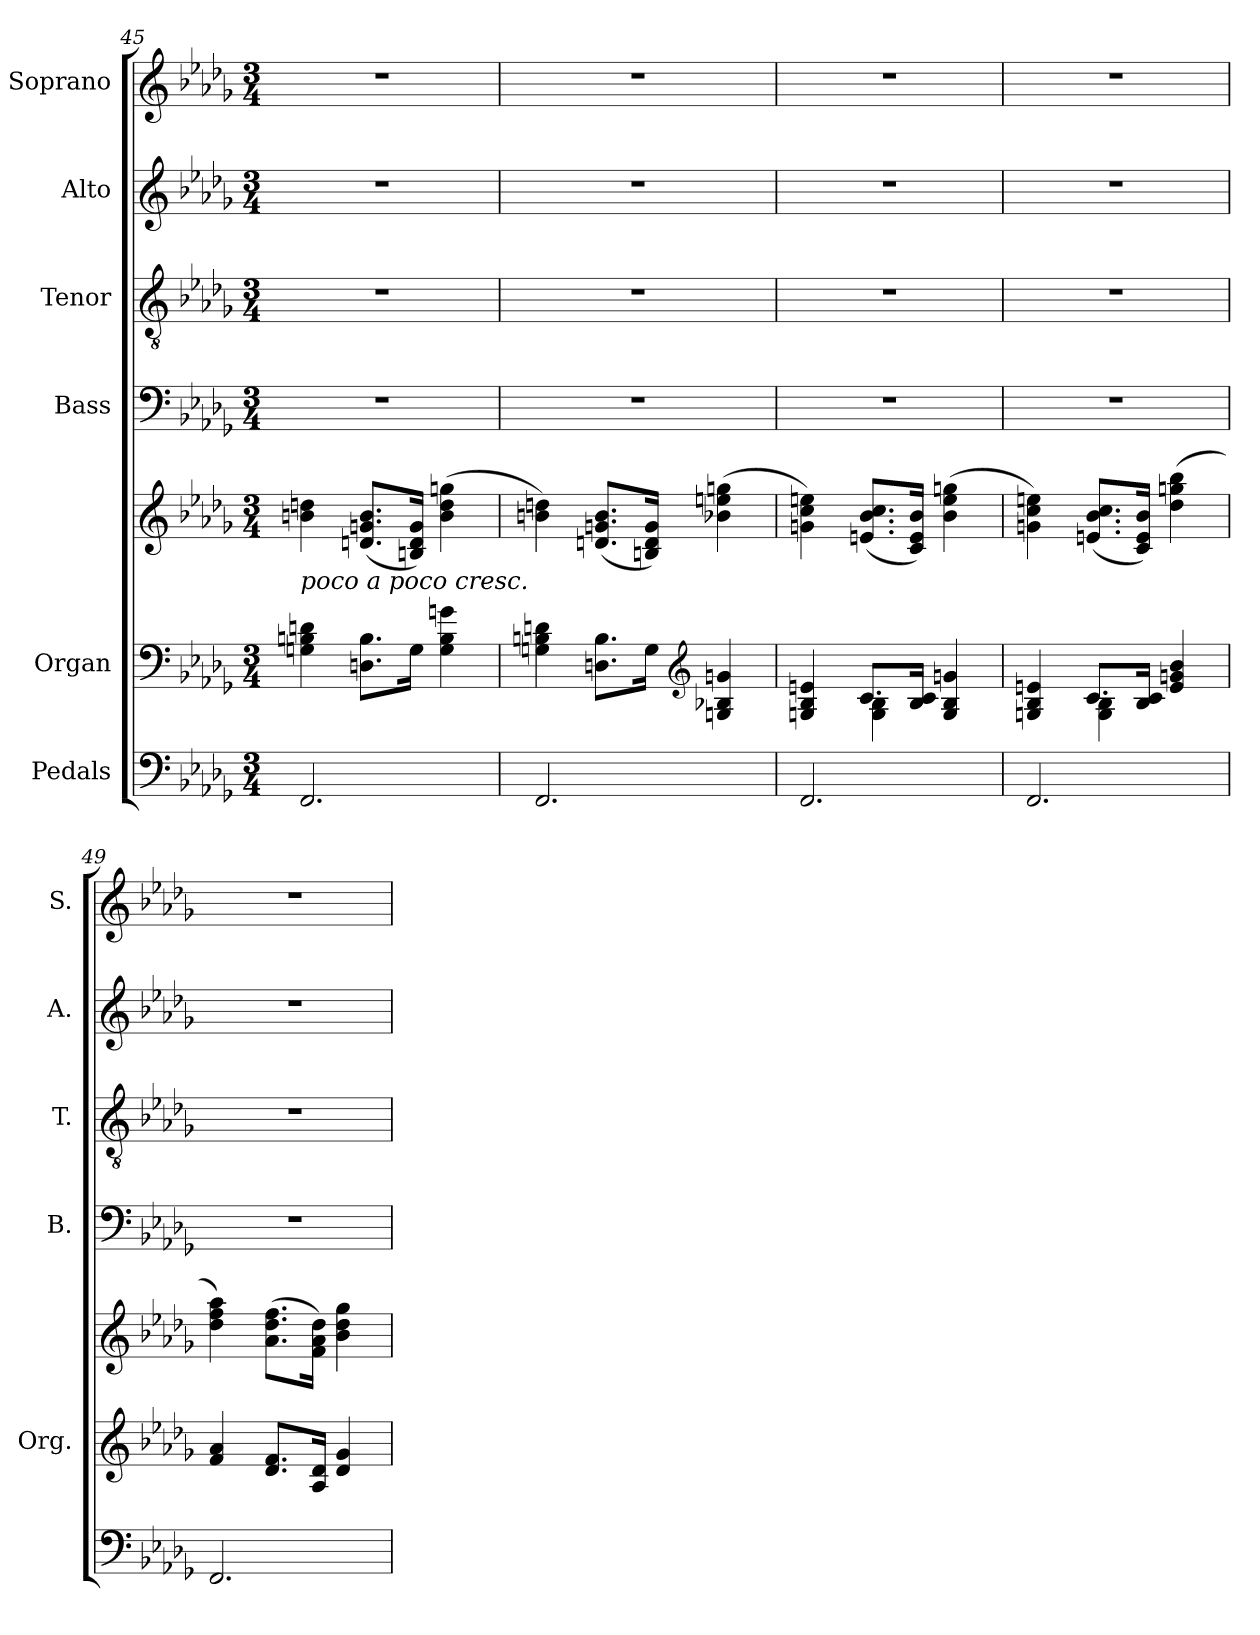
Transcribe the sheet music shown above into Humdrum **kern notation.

**kern	**kern	**kern	**kern	**kern	**kern	**kern
*part6	*part5	*part5	*part4	*part3	*part2	*part1
*staff7	*staff6	*staff5	*staff4	*staff3	*staff2	*staff1
*I"Pedals	*I"Organ	*	*I"Bass	*I"Tenor	*I"Alto	*I"Soprano
*	*I'Org.	*	*I'B.	*I'T.	*I'A.	*I'S.
*clefF4	*clefF4	*clefG2	*clefF4	*clefGv2	*clefG2	*clefG2
*	*	*	*	*ITrd7c12	*	*
*k[b-e-a-d-g-]	*k[b-e-a-d-g-]	*k[b-e-a-d-g-]	*k[b-e-a-d-g-]	*k[b-e-a-d-g-]	*k[b-e-a-d-g-]	*k[b-e-a-d-g-]
*b-:	*b-:	*b-:	*b-:	*b-:	*b-:	*b-:
*M3/4	*M3/4	*M3/4	*M3/4	*M3/4	*M3/4	*M3/4
=45	=45	=45	=45	=45	=45	=45
!	!	!LO:TX:b:i:t=poco a poco cresc.	!	!	!	!
!	!	!	!LO:N:vis=1	!LO:N:vis=1	!LO:N:vis=1	!LO:N:vis=1
2.FFi/	4Gni\ 4Bni 4dni	4bni\ 4ddni	2.r	2.r	2.r	2.r
.	8.Dni\ 8.Bi\L	(8.dni/ 8.gni/ 8.bi/L	.	.	.	.
.	16Gi\Jk	16Bni/ 16di/ 16gi/Jk)	.	.	.	.
.	4Gi\ 4Bi 4gni	(4bi\ 4ddi 4ggni	.	.	.	.
!!LO:LB:g=z
=46	=46	=46	=46	=46	=46	=46
!	!	!	!LO:N:vis=1	!LO:N:vis=1	!LO:N:vis=1	!LO:N:vis=1
2.FFi/	4Gni\ 4Bni 4dni	4bni\ 4ddni)	2.r	2.r	2.r	2.r
.	8.Dni\ 8.Bi\L	(8.dni/ 8.gni/ 8.bi/L	.	.	.	.
.	16Gi\Jk	16Bni/ 16di/ 16gi/Jk)	.	.	.	.
*	*clefG2	*	*	*	*	*
.	4Gni/ 4B-i 4gni	(4b-Xi\ 4eeni 4ggni	.	.	.	.
=47	=47	=47	=47	=47	=47	=47
*	*^	*	*	*	*	*
!	!	!	!	!LO:N:vis=1	!LO:N:vis=1	!LO:N:vis=1	!LO:N:vis=1
2.FFi/	4Gni/ 4B-i 4eni	4ryy	4gni\ 4cci 4eeni)	2.r	2.r	2.r	2.r
.	8.ci/L	4Gi\ 4B-i	(8.eni/ 8.b-i/ 8.cci/L	.	.	.	.
.	16B-i/ 16ci/Jk	.	16ci/ 16ei/ 16b-i/Jk)	.	.	.	.
.	4Gi/ 4B-i 4gni	4ryy	(4b-i\ 4eei 4ggni	.	.	.	.
=48	=48	=48	=48	=48	=48	=48	=48
!	!	!	!	!LO:N:vis=1	!LO:N:vis=1	!LO:N:vis=1	!LO:N:vis=1
2.FFi/	4Gni/ 4B-i 4eni	4ryy	4gni\ 4cci 4eeni)	2.r	2.r	2.r	2.r
.	8.ci/L	4Gi\ 4B-i	(8.eni/ 8.b-i/ 8.cci/L	.	.	.	.
.	16B-i/ 16ci/Jk	.	16ci/ 16ei/ 16b-i/Jk)	.	.	.	.
.	4ei/ 4gni 4b-i	4ryy	(4dd-i\ 4ggni 4bb-i	.	.	.	.
=49	=49	=49	=49	=49	=49	=49	=49
!	!	!	!	!LO:N:vis=1	!LO:N:vis=1	!LO:N:vis=1	!LO:N:vis=1
*	*v	*v	*	*	*	*	*
2.FFi/	4fi/ 4a-i	4dd-i\ 4ffi 4aa-i)	2.r	2.r	2.r	2.r
.	8.d-i/ 8.fi/L	(8.a-i\ 8.dd-i\ 8.ffi\L	.	.	.	.
.	16A-i/ 16d-i/Jk	16fi\ 16a-i\ 16dd-i\Jk)	.	.	.	.
.	4d-i/ 4g-i	4b-i\ 4dd-i 4gg-i	.	.	.	.
=	=	=	=	=	=	=
*-	*-	*-	*-	*-	*-	*-
